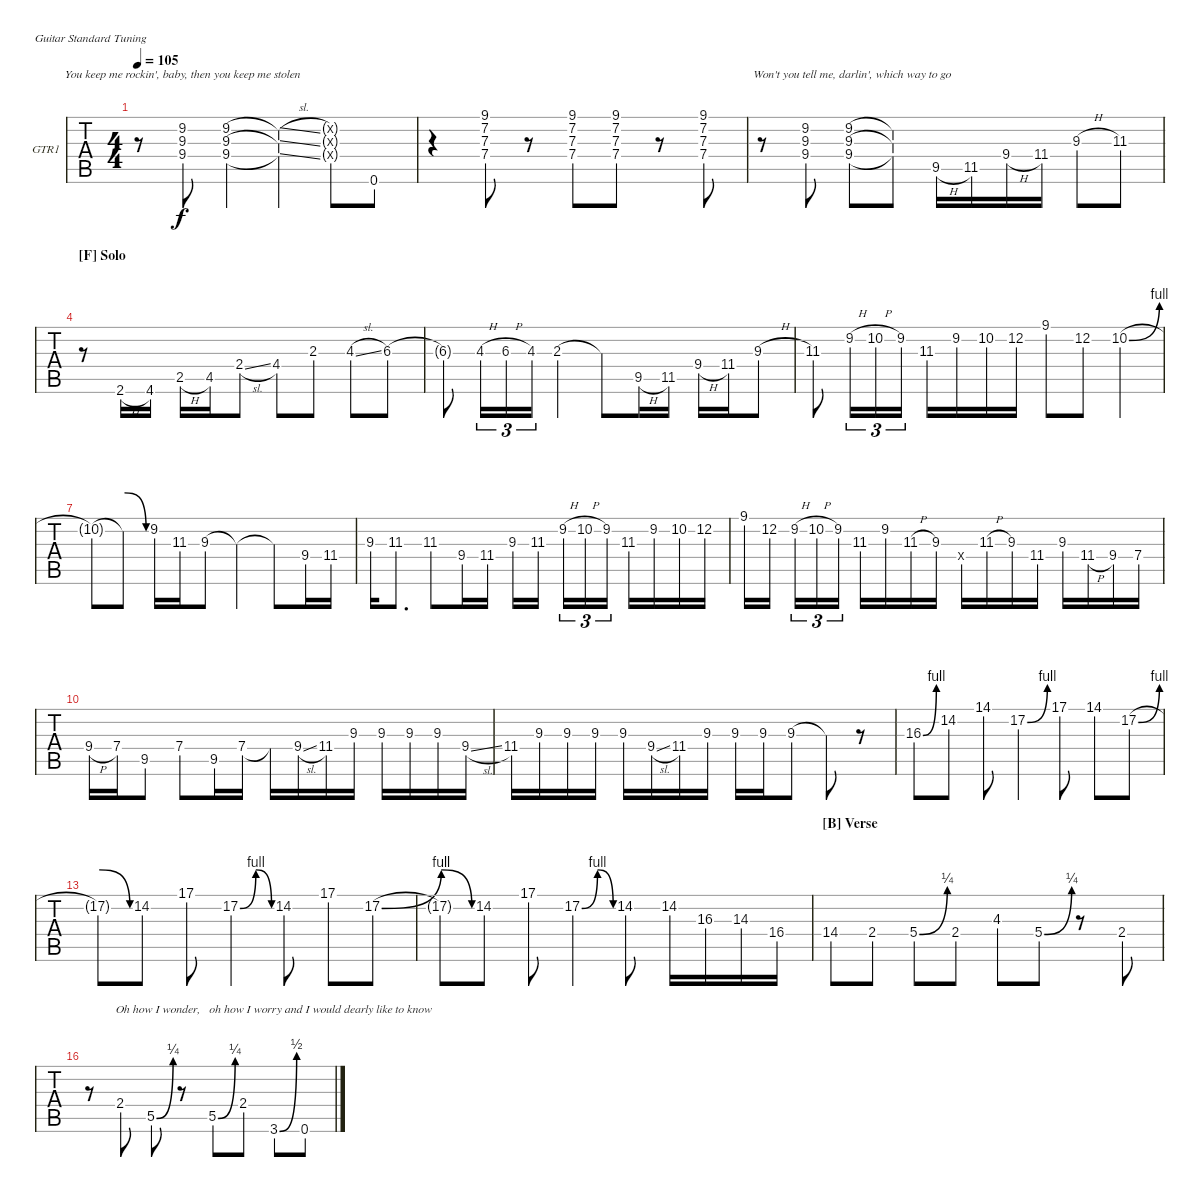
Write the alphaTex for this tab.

\bracketExtendMode nobrackets
\firstSystemTrackNameOrientation horizontal
\otherSystemsTrackNameOrientation horizontal
\defaultBarNumberDisplay FirstOfSystem
\track ("Guitar" "GTR1") {instrument distortionguitar}
\staff {tabs}
\tuning (E4 B3 G3 D3 A2 E2)
\ts (4 4)
\tempo 105
\clef g2
\ks c
r.8{dy f} (9.2 9.3 9.4).8{lyrics (0 "You keep me rockin', baby, then you keep me stolen    ") lyrics (1 "") lyrics (2 "") lyrics (3 "") lyrics (4 "")} (9.2 9.3 9.4).4{lyrics (0 "") lyrics (1 "") lyrics (2 "") lyrics (3 "") lyrics (4 "")} (9.2{sl t} 9.3{sl t} 9.4{sl t}).4{lyrics (0 "") lyrics (1 "") lyrics (2 "") lyrics (3 "") lyrics (4 "")} (0.2{g x} 0.3{g x} 0.4{g x}).8{lyrics (0 "") lyrics (1 "") lyrics (2 "") lyrics (3 "") lyrics (4 "")} 0.6.8{lyrics (0 "") lyrics (1 "") lyrics (2 "") lyrics (3 "") lyrics (4 "")} |
r.4 (7.2 7.3 7.4 9.1).8{lyrics (0 "") lyrics (1 "") lyrics (2 "") lyrics (3 "") lyrics (4 "")} r.8 (7.2 7.3 7.4 9.1).8{lyrics (0 "") lyrics (1 "") lyrics (2 "") lyrics (3 "") lyrics (4 "")} (7.2 7.3 7.4 9.1).8{lyrics (0 "") lyrics (1 "") lyrics (2 "") lyrics (3 "") lyrics (4 "")} r.8 (7.2 7.3 7.4 9.1).8{lyrics (0 "") lyrics (1 "") lyrics (2 "") lyrics (3 "") lyrics (4 "")} |
r.8 (9.2 9.3 9.4).8{lyrics (0 "") lyrics (1 "") lyrics (2 "") lyrics (3 "") lyrics (4 "")} (9.2 9.3 9.4).8{lyrics (0 "  Won't you tell me, darlin', which way to go   ") lyrics (1 "") lyrics (2 "") lyrics (3 "") lyrics (4 "")} (9.2{t} 9.3{t} 9.4{t}).8{lyrics (0 "") lyrics (1 "") lyrics (2 "") lyrics (3 "") lyrics (4 "")} 9.5{h}.16{lyrics (0 "") lyrics (1 "") lyrics (2 "") lyrics (3 "") lyrics (4 "")} 11.5.16{lyrics (0 "") lyrics (1 "") lyrics (2 "") lyrics (3 "") lyrics (4 "")} 9.4{h}.16{lyrics (0 "") lyrics (1 "") lyrics (2 "") lyrics (3 "") lyrics (4 "")} 11.4.16{lyrics (0 "") lyrics (1 "") lyrics (2 "") lyrics (3 "") lyrics (4 "")} 9.3{h}.8{lyrics (0 "") lyrics (1 "") lyrics (2 "") lyrics (3 "") lyrics (4 "")} 11.3.8{lyrics (0 "") lyrics (1 "") lyrics (2 "") lyrics (3 "") lyrics (4 "")} |
\section ("F" "Solo")
r.8{lyrics (0 "") lyrics (1 "") lyrics (2 "") lyrics (3 "") lyrics (4 "")} 2.6{h}.16{lyrics (0 "") lyrics (1 "") lyrics (2 "") lyrics (3 "") lyrics (4 "")} 4.6.16{lyrics (0 "") lyrics (1 "") lyrics (2 "") lyrics (3 "") lyrics (4 "")} 2.5{h}.16{lyrics (0 "") lyrics (1 "") lyrics (2 "") lyrics (3 "") lyrics (4 "")} 4.5.16{lyrics (0 "") lyrics (1 "") lyrics (2 "") lyrics (3 "") lyrics (4 "")} 2.4{sl}.8{lyrics (0 "") lyrics (1 "") lyrics (2 "") lyrics (3 "") lyrics (4 "")} 4.4.8{lyrics (0 "") lyrics (1 "") lyrics (2 "") lyrics (3 "") lyrics (4 "")} 2.3.8{lyrics (0 "") lyrics (1 "") lyrics (2 "") lyrics (3 "") lyrics (4 "")} 4.3{sl}.8{lyrics (0 "") lyrics (1 "") lyrics (2 "") lyrics (3 "") lyrics (4 "")} 6.3.8{lyrics (0 "") lyrics (1 "") lyrics (2 "") lyrics (3 "") lyrics (4 "")} |
6.3{t}.8{lyrics (0 "") lyrics (1 "") lyrics (2 "") lyrics (3 "") lyrics (4 "")} 4.3{h}.16{tu (3 2) lyrics (0 "") lyrics (1 "") lyrics (2 "") lyrics (3 "") lyrics (4 "")} 6.3{h}.16{tu (3 2) lyrics (0 "") lyrics (1 "") lyrics (2 "") lyrics (3 "") lyrics (4 "")} 4.3.16{tu (3 2) lyrics (0 "") lyrics (1 "") lyrics (2 "") lyrics (3 "") lyrics (4 "")} 2.3.4{lyrics (0 "") lyrics (1 "") lyrics (2 "") lyrics (3 "") lyrics (4 "")} 2.3{t}.8{lyrics (0 "") lyrics (1 "") lyrics (2 "") lyrics (3 "") lyrics (4 "")} 9.5{h}.16{lyrics (0 "") lyrics (1 "") lyrics (2 "") lyrics (3 "") lyrics (4 "")} 11.5.16{lyrics (0 "") lyrics (1 "") lyrics (2 "") lyrics (3 "") lyrics (4 "")} 9.4{h}.16{lyrics (0 "") lyrics (1 "") lyrics (2 "") lyrics (3 "") lyrics (4 "")} 11.4.16{lyrics (0 "") lyrics (1 "") lyrics (2 "") lyrics (3 "") lyrics (4 "")} 9.3{h}.8{lyrics (0 "") lyrics (1 "") lyrics (2 "") lyrics (3 "") lyrics (4 "")} |
11.3.8{lyrics (0 "") lyrics (1 "") lyrics (2 "") lyrics (3 "") lyrics (4 "")} 9.2{h}.16{tu (3 2) lyrics (0 "") lyrics (1 "") lyrics (2 "") lyrics (3 "") lyrics (4 "")} 10.2{h}.16{tu (3 2) lyrics (0 "") lyrics (1 "") lyrics (2 "") lyrics (3 "") lyrics (4 "")} 9.2.16{tu (3 2) lyrics (0 "") lyrics (1 "") lyrics (2 "") lyrics (3 "") lyrics (4 "")} 11.3.16{lyrics (0 "") lyrics (1 "") lyrics (2 "") lyrics (3 "") lyrics (4 "")} 9.2.16{lyrics (0 "") lyrics (1 "") lyrics (2 "") lyrics (3 "") lyrics (4 "")} 10.2.16{lyrics (0 "") lyrics (1 "") lyrics (2 "") lyrics (3 "") lyrics (4 "")} 12.2.16{lyrics (0 "") lyrics (1 "") lyrics (2 "") lyrics (3 "") lyrics (4 "")} 9.1.8{lyrics (0 "") lyrics (1 "") lyrics (2 "") lyrics (3 "") lyrics (4 "")} 12.2.8{lyrics (0 "") lyrics (1 "") lyrics (2 "") lyrics (3 "") lyrics (4 "")} 10.2{be (bend 0 0 15 4)}.4{lyrics (0 "") lyrics (1 "") lyrics (2 "") lyrics (3 "") lyrics (4 "")} |
10.2{t}.8{lyrics (0 "") lyrics (1 "") lyrics (2 "") lyrics (3 "") lyrics (4 "")} 10.2{be (prebendrelease 0 4 7.199999999999999 0) t}.8{lyrics (0 "") lyrics (1 "") lyrics (2 "") lyrics (3 "") lyrics (4 "")} 9.2.16{lyrics (0 "") lyrics (1 "") lyrics (2 "") lyrics (3 "") lyrics (4 "")} 11.3.16{lyrics (0 "") lyrics (1 "") lyrics (2 "") lyrics (3 "") lyrics (4 "")} 9.3.8{lyrics (0 "") lyrics (1 "") lyrics (2 "") lyrics (3 "") lyrics (4 "")} 9.3{t}.4{lyrics (0 "") lyrics (1 "") lyrics (2 "") lyrics (3 "") lyrics (4 "")} 9.3{t}.8{lyrics (0 "") lyrics (1 "") lyrics (2 "") lyrics (3 "") lyrics (4 "")} 9.4.16{lyrics (0 "") lyrics (1 "") lyrics (2 "") lyrics (3 "") lyrics (4 "")} 11.4.16{lyrics (0 "") lyrics (1 "") lyrics (2 "") lyrics (3 "") lyrics (4 "")} |
9.3.16{lyrics (0 "") lyrics (1 "") lyrics (2 "") lyrics (3 "") lyrics (4 "")} 11.3.8{d lyrics (0 "") lyrics (1 "") lyrics (2 "") lyrics (3 "") lyrics (4 "")} 11.3.8{lyrics (0 "") lyrics (1 "") lyrics (2 "") lyrics (3 "") lyrics (4 "")} 9.4.16{lyrics (0 "") lyrics (1 "") lyrics (2 "") lyrics (3 "") lyrics (4 "")} 11.4.16{lyrics (0 "") lyrics (1 "") lyrics (2 "") lyrics (3 "") lyrics (4 "")} 9.3.16{lyrics (0 "") lyrics (1 "") lyrics (2 "") lyrics (3 "") lyrics (4 "")} 11.3.16{lyrics (0 "") lyrics (1 "") lyrics (2 "") lyrics (3 "") lyrics (4 "")} 9.2{h}.16{tu (3 2) lyrics (0 "") lyrics (1 "") lyrics (2 "") lyrics (3 "") lyrics (4 "")} 10.2{h}.16{tu (3 2) lyrics (0 "") lyrics (1 "") lyrics (2 "") lyrics (3 "") lyrics (4 "")} 9.2.16{tu (3 2) lyrics (0 "") lyrics (1 "") lyrics (2 "") lyrics (3 "") lyrics (4 "")} 11.3.16{lyrics (0 "") lyrics (1 "") lyrics (2 "") lyrics (3 "") lyrics (4 "")} 9.2.16{lyrics (0 "") lyrics (1 "") lyrics (2 "") lyrics (3 "") lyrics (4 "")} 10.2.16{lyrics (0 "") lyrics (1 "") lyrics (2 "") lyrics (3 "") lyrics (4 "")} 12.2.16{lyrics (0 "") lyrics (1 "") lyrics (2 "") lyrics (3 "") lyrics (4 "")} |
9.1.16{lyrics (0 "") lyrics (1 "") lyrics (2 "") lyrics (3 "") lyrics (4 "")} 12.2.16{lyrics (0 "") lyrics (1 "") lyrics (2 "") lyrics (3 "") lyrics (4 "")} 9.2{h}.16{tu (3 2) lyrics (0 "") lyrics (1 "") lyrics (2 "") lyrics (3 "") lyrics (4 "")} 10.2{h}.16{tu (3 2) lyrics (0 "") lyrics (1 "") lyrics (2 "") lyrics (3 "") lyrics (4 "")} 9.2.16{tu (3 2) lyrics (0 "") lyrics (1 "") lyrics (2 "") lyrics (3 "") lyrics (4 "")} 11.3.16{lyrics (0 "") lyrics (1 "") lyrics (2 "") lyrics (3 "") lyrics (4 "")} 9.2.16{lyrics (0 "") lyrics (1 "") lyrics (2 "") lyrics (3 "") lyrics (4 "")} 11.3{h}.16{lyrics (0 "") lyrics (1 "") lyrics (2 "") lyrics (3 "") lyrics (4 "")} 9.3.16{lyrics (0 "") lyrics (1 "") lyrics (2 "") lyrics (3 "") lyrics (4 "")} 11.4{x}.16{lyrics (0 "") lyrics (1 "") lyrics (2 "") lyrics (3 "") lyrics (4 "")} 11.3{h}.16{lyrics (0 "") lyrics (1 "") lyrics (2 "") lyrics (3 "") lyrics (4 "")} 9.3.16{lyrics (0 "") lyrics (1 "") lyrics (2 "") lyrics (3 "") lyrics (4 "")} 11.4.16{lyrics (0 "") lyrics (1 "") lyrics (2 "") lyrics (3 "") lyrics (4 "")} 9.3.16{lyrics (0 "") lyrics (1 "") lyrics (2 "") lyrics (3 "") lyrics (4 "")} 11.4{h}.16{lyrics (0 "") lyrics (1 "") lyrics (2 "") lyrics (3 "") lyrics (4 "")} 9.4.16{lyrics (0 "") lyrics (1 "") lyrics (2 "") lyrics (3 "") lyrics (4 "")} 7.4.16{lyrics (0 "") lyrics (1 "") lyrics (2 "") lyrics (3 "") lyrics (4 "")} |
9.4{h}.16{lyrics (0 "") lyrics (1 "") lyrics (2 "") lyrics (3 "") lyrics (4 "")} 7.4.16{lyrics (0 "") lyrics (1 "") lyrics (2 "") lyrics (3 "") lyrics (4 "")} 9.5{st}.8{lyrics (0 "") lyrics (1 "") lyrics (2 "") lyrics (3 "") lyrics (4 "")} 7.4.8{lyrics (0 "") lyrics (1 "") lyrics (2 "") lyrics (3 "") lyrics (4 "")} 9.5.16{lyrics (0 "") lyrics (1 "") lyrics (2 "") lyrics (3 "") lyrics (4 "")} 7.4.16{lyrics (0 "") lyrics (1 "") lyrics (2 "") lyrics (3 "") lyrics (4 "")} 7.4{t}.16{lyrics (0 "") lyrics (1 "") lyrics (2 "") lyrics (3 "") lyrics (4 "")} 9.4{sl}.16{lyrics (0 "") lyrics (1 "") lyrics (2 "") lyrics (3 "") lyrics (4 "")} 11.4.16{lyrics (0 "") lyrics (1 "") lyrics (2 "") lyrics (3 "") lyrics (4 "")} 9.3.16{lyrics (0 "") lyrics (1 "") lyrics (2 "") lyrics (3 "") lyrics (4 "")} 9.3.16{lyrics (0 "") lyrics (1 "") lyrics (2 "") lyrics (3 "") lyrics (4 "")} 9.3.16{lyrics (0 "") lyrics (1 "") lyrics (2 "") lyrics (3 "") lyrics (4 "")} 9.3.16{lyrics (0 "") lyrics (1 "") lyrics (2 "") lyrics (3 "") lyrics (4 "")} 9.4{sl}.16{lyrics (0 "") lyrics (1 "") lyrics (2 "") lyrics (3 "") lyrics (4 "")} |
11.4.16{lyrics (0 "") lyrics (1 "") lyrics (2 "") lyrics (3 "") lyrics (4 "")} 9.3.16{lyrics (0 "") lyrics (1 "") lyrics (2 "") lyrics (3 "") lyrics (4 "")} 9.3.16{lyrics (0 "") lyrics (1 "") lyrics (2 "") lyrics (3 "") lyrics (4 "")} 9.3.16{lyrics (0 "") lyrics (1 "") lyrics (2 "") lyrics (3 "") lyrics (4 "")} 9.3.16{lyrics (0 "") lyrics (1 "") lyrics (2 "") lyrics (3 "") lyrics (4 "")} 9.4{sl}.16{lyrics (0 "") lyrics (1 "") lyrics (2 "") lyrics (3 "") lyrics (4 "")} 11.4.16{lyrics (0 "") lyrics (1 "") lyrics (2 "") lyrics (3 "") lyrics (4 "")} 9.3.16{lyrics (0 "") lyrics (1 "") lyrics (2 "") lyrics (3 "") lyrics (4 "")} 9.3.16{lyrics (0 "") lyrics (1 "") lyrics (2 "") lyrics (3 "") lyrics (4 "")} 9.3.16{lyrics (0 "") lyrics (1 "") lyrics (2 "") lyrics (3 "") lyrics (4 "")} 9.3.8{lyrics (0 "") lyrics (1 "") lyrics (2 "") lyrics (3 "") lyrics (4 "")} 9.3{t}.8{lyrics (0 "") lyrics (1 "") lyrics (2 "") lyrics (3 "") lyrics (4 "")} r.8 |
16.3{be (bend 0 0 60 4)}.8{lyrics (0 "") lyrics (1 "") lyrics (2 "") lyrics (3 "") lyrics (4 "")} 14.2.8{lyrics (0 "") lyrics (1 "") lyrics (2 "") lyrics (3 "") lyrics (4 "")} 14.1.8{lyrics (0 "") lyrics (1 "") lyrics (2 "") lyrics (3 "") lyrics (4 "")} 17.2{be (bend 0 0 60 4)}.4{lyrics (0 "") lyrics (1 "") lyrics (2 "") lyrics (3 "") lyrics (4 "")} 17.1.8{lyrics (0 "") lyrics (1 "") lyrics (2 "") lyrics (3 "") lyrics (4 "")} 14.1.8{lyrics (0 "") lyrics (1 "") lyrics (2 "") lyrics (3 "") lyrics (4 "")} 17.2{be (bend 0 0 60 4)}.8{lyrics (0 "") lyrics (1 "") lyrics (2 "") lyrics (3 "") lyrics (4 "")} |
17.2{be (release 0 4 60 0) t}.8{lyrics (0 "") lyrics (1 "") lyrics (2 "") lyrics (3 "") lyrics (4 "")} 14.2.8{lyrics (0 "") lyrics (1 "") lyrics (2 "") lyrics (3 "") lyrics (4 "")} 17.1.8{lyrics (0 "") lyrics (1 "") lyrics (2 "") lyrics (3 "") lyrics (4 "")} 17.2{be (bendrelease 0 0 30 4 30 4 60 0)}.4{lyrics (0 "") lyrics (1 "") lyrics (2 "") lyrics (3 "") lyrics (4 "")} 14.2.8{lyrics (0 "") lyrics (1 "") lyrics (2 "") lyrics (3 "") lyrics (4 "")} 17.1.8{lyrics (0 "") lyrics (1 "") lyrics (2 "") lyrics (3 "") lyrics (4 "")} 17.2{be (bend 0 0 60 4)}.8{lyrics (0 "") lyrics (1 "") lyrics (2 "") lyrics (3 "") lyrics (4 "")} |
17.2{be (release 0 4 60 0) t}.8{lyrics (0 "") lyrics (1 "") lyrics (2 "") lyrics (3 "") lyrics (4 "")} 14.2.8{lyrics (0 "") lyrics (1 "") lyrics (2 "") lyrics (3 "") lyrics (4 "")} 17.1.8{lyrics (0 "") lyrics (1 "") lyrics (2 "") lyrics (3 "") lyrics (4 "")} 17.2{be (bendrelease 0 0 30 4 30 4 60 0)}.4{lyrics (0 "") lyrics (1 "") lyrics (2 "") lyrics (3 "") lyrics (4 "")} 14.2.8{lyrics (0 "") lyrics (1 "") lyrics (2 "") lyrics (3 "") lyrics (4 "")} 14.2.16{lyrics (0 "") lyrics (1 "") lyrics (2 "") lyrics (3 "") lyrics (4 "")} 16.3.16{lyrics (0 "") lyrics (1 "") lyrics (2 "") lyrics (3 "") lyrics (4 "")} 14.3.16{lyrics (0 "") lyrics (1 "") lyrics (2 "") lyrics (3 "") lyrics (4 "")} 16.4.16{lyrics (0 "") lyrics (1 "") lyrics (2 "") lyrics (3 "") lyrics (4 "")} |
\section ("B" "Verse")
\scale
0.21875 14.4.8{lyrics (0 "") lyrics (1 "") lyrics (2 "") lyrics (3 "") lyrics (4 "")} 2.4.8{lyrics (0 "") lyrics (1 "") lyrics (2 "") lyrics (3 "") lyrics (4 "")} 5.4{be (bend 0 0 59.4 1)}.8{lyrics (0 "") lyrics (1 "") lyrics (2 "") lyrics (3 "") lyrics (4 "")} 2.4.8{lyrics (0 "") lyrics (1 "") lyrics (2 "") lyrics (3 "") lyrics (4 "")} 4.3.8{lyrics (0 "") lyrics (1 "") lyrics (2 "") lyrics (3 "") lyrics (4 "")} 5.4{be (bend 0 0 59.4 1)}.8{lyrics (0 "") lyrics (1 "") lyrics (2 "") lyrics (3 "") lyrics (4 "")} r.8 2.4.8{lyrics (0 "") lyrics (1 "") lyrics (2 "") lyrics (3 "") lyrics (4 "")} |
\scale
0.21875 r.8{lyrics (0 "") lyrics (1 "") lyrics (2 "") lyrics (3 "") lyrics (4 "")} 2.4.8{lyrics (0 "") lyrics (1 "") lyrics (2 "") lyrics (3 "") lyrics (4 "")} 5.5{be (bend 0 0 59.4 1)}.8{lyrics (0 "") lyrics (1 "") lyrics (2 "") lyrics (3 "") lyrics (4 "")} r.8 5.5{be (bend 0 0 59.4 1)}.8{lyrics (0 "") lyrics (1 "") lyrics (2 "") lyrics (3 "") lyrics (4 "")} 2.4.8{lyrics (0 "") lyrics (1 "") lyrics (2 "") lyrics (3 "") lyrics (4 "")} 3.6{be (bend 0 0 28.799999999999997 2)}.8{lyrics (0 "Oh how I wonder,   oh how I worry and I would dearly like to know") lyrics (1 "") lyrics (2 "") lyrics (3 "") lyrics (4 "")} 0.6.8{lyrics (0 "") lyrics (1 "") lyrics (2 "") lyrics (3 "") lyrics (4 "")}
